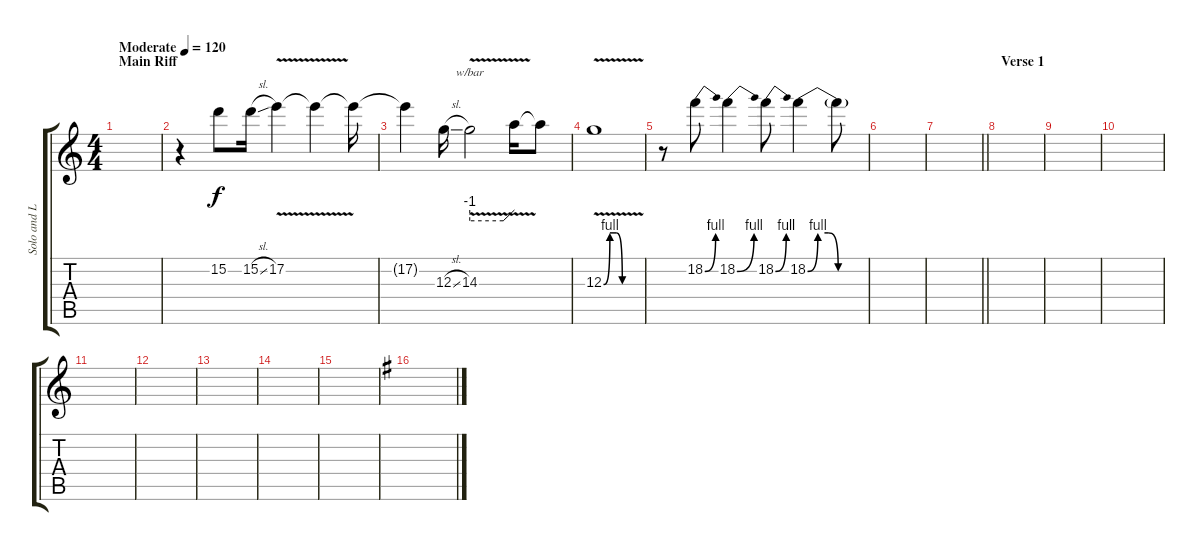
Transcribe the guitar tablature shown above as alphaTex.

\track ("Solo and Licks" "Solo and L") {instrument overdrivenguitar}
\staff {score tabs}
\tuning (E4 B3 G3 D3 A2 E2) {hide}
\ts (4 4)
\section ("" "Main Riff")
\tempo (120 "Moderate")
\clef g2
\ks c
|
r.4 15.2.8 15.2{sl}.16 17.2{v}.4 17.2{t}.4 17.2{t}.16 |
17.2{t}.4 12.3{sl}.16 14.3{v}.2{tbe (custom default 0 -4 45 -4 60 0)} 14.3{t}.16 14.3{t}.8 |
12.3{be (custom 0 0 10 4 20 4 30 0 60 0) v}.1 |
r.8 18.2{be (bend 0 0 60 4)}.8 18.2{be (bend 0 0 60 4)}.4 18.2{be (bend 0 0 60 4)}.8 18.2{be (custom 0 0 10 4 20 4 30 0 60 0)}.4 18.2{t}.8 |
|
\barLineRight lightlight
|
\section ("" "Verse 1")
|
|
|
|
|
|
|
|
\ks g
